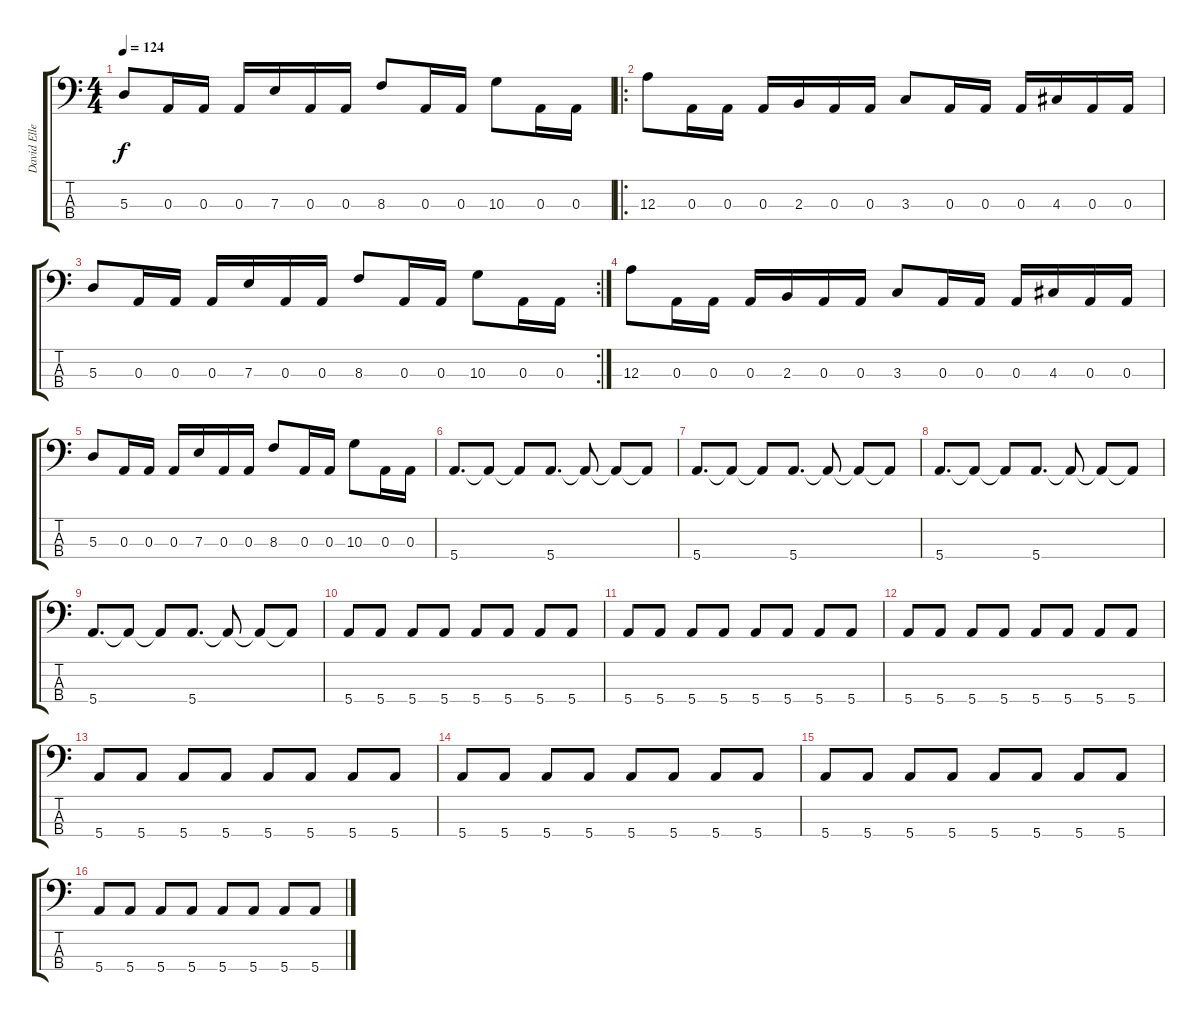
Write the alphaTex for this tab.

\track ("David Ellefson" "David Elle") {instrument electricbasspick}
\staff {score tabs}
\tuning (G2 D2 A1 E1) {hide}
\ts (4 4)
\tempo 124
\clef f4
\ks c
5.3.8{dy f} 0.3.16 0.3.16 0.3.16 7.3.16 0.3.16 0.3.16 8.3.8 0.3.16 0.3.16 10.3.8 0.3.16 0.3.16 |
\ro
12.3.8 0.3.16 0.3.16 0.3.16 2.3.16 0.3.16 0.3.16 3.3.8 0.3.16 0.3.16 0.3.16 4.3.16 0.3.16 0.3.16 |
\rc 2
5.3.8 0.3.16 0.3.16 0.3.16 7.3.16 0.3.16 0.3.16 8.3.8 0.3.16 0.3.16 10.3.8 0.3.16 0.3.16 |
12.3.8 0.3.16 0.3.16 0.3.16 2.3.16 0.3.16 0.3.16 3.3.8 0.3.16 0.3.16 0.3.16 4.3.16 0.3.16 0.3.16 |
5.3.8 0.3.16 0.3.16 0.3.16 7.3.16 0.3.16 0.3.16 8.3.8 0.3.16 0.3.16 10.3.8 0.3.16 0.3.16 |
5.4.8{d} 5.4{t}.8 5.4{t}.8 5.4.8{d} 5.4{t}.8 5.4{t}.8 5.4{t}.8 |
5.4.8{d} 5.4{t}.8 5.4{t}.8 5.4.8{d} 5.4{t}.8 5.4{t}.8 5.4{t}.8 |
5.4.8{d} 5.4{t}.8 5.4{t}.8 5.4.8{d} 5.4{t}.8 5.4{t}.8 5.4{t}.8 |
5.4.8{d} 5.4{t}.8 5.4{t}.8 5.4.8{d} 5.4{t}.8 5.4{t}.8 5.4{t}.8 |
5.4.8 5.4.8 5.4.8 5.4.8 5.4.8 5.4.8 5.4.8 5.4.8 |
5.4.8 5.4.8 5.4.8 5.4.8 5.4.8 5.4.8 5.4.8 5.4.8 |
5.4.8 5.4.8 5.4.8 5.4.8 5.4.8 5.4.8 5.4.8 5.4.8 |
5.4.8 5.4.8 5.4.8 5.4.8 5.4.8 5.4.8 5.4.8 5.4.8 |
5.4.8 5.4.8 5.4.8 5.4.8 5.4.8 5.4.8 5.4.8 5.4.8 |
5.4.8 5.4.8 5.4.8 5.4.8 5.4.8 5.4.8 5.4.8 5.4.8 |
5.4.8 5.4.8 5.4.8 5.4.8 5.4.8 5.4.8 5.4.8 5.4.8
